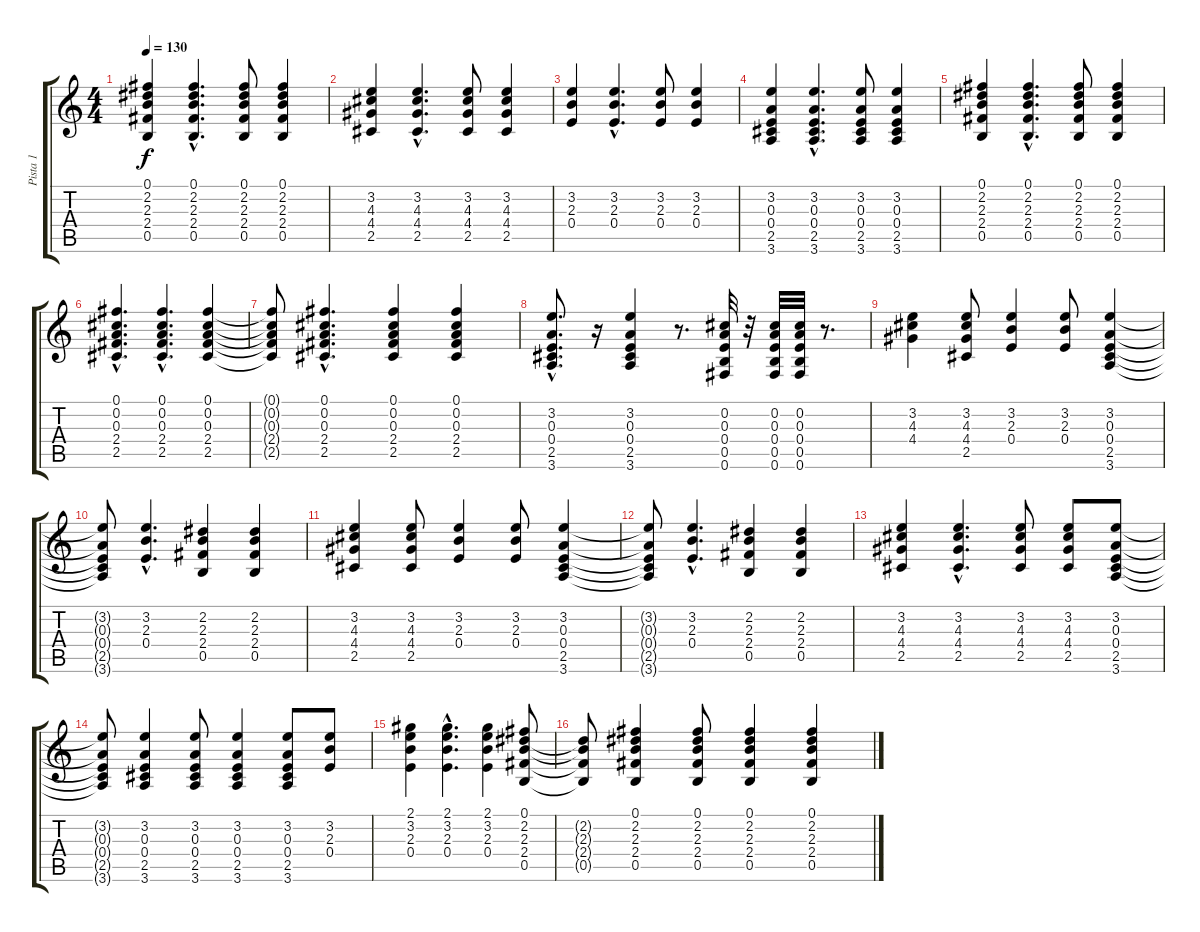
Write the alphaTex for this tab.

\track ("Pista 1" "Pista 1") {instrument distortionguitar}
\staff {score tabs}
\tuning (Gb4 Db4 A3 E3 B2 Gb2) {hide}
\ts (4 4)
\tempo 130
\clef g2
\ks c
(0.1 2.2 2.3 2.4 0.5).4{dy f} (0.1{hac} 2.2{hac} 2.3{hac} 2.4{hac} 0.5{hac}).4{d} (0.1 2.2 2.3 2.4 0.5).8 (0.1 2.2 2.3 2.4 0.5).4 |
(3.2 4.3 4.4 2.5).4 (3.2{hac} 4.3{hac} 4.4{hac} 2.5{hac}).4{d} (3.2 4.3 4.4 2.5).8 (3.2 4.3 4.4 2.5).4 |
(3.2 2.3 0.4).4 (3.2{hac} 2.3{hac} 0.4{hac}).4{d} (3.2 2.3 0.4).8 (3.2 2.3 0.4).4 |
(3.2 0.3 0.4 2.5 3.6).4 (3.2{hac} 0.3{hac} 0.4{hac} 2.5{hac} 3.6{hac}).4{d} (3.2 0.3 0.4 2.5 3.6).8 (3.2 0.3 0.4 2.5 3.6).4 |
(0.1 2.2 2.3 2.4 0.5).4 (0.1{hac} 2.2{hac} 2.3{hac} 2.4{hac} 0.5{hac}).4{d} (0.1 2.2 2.3 2.4 0.5).8 (0.1 2.2 2.3 2.4 0.5).4 |
(0.1{hac} 0.2{hac} 0.3{hac} 2.4{hac} 2.5{hac}).4{d} (0.1{hac} 0.2{hac} 0.3{hac} 2.4{hac} 2.5{hac}).4{d} (0.1 0.2 0.3 2.4 2.5).4 |
(0.1{t} 0.2{t} 0.3{t} 2.4{t} 2.5{t}).8 (0.1{hac} 0.2{hac} 0.3{hac} 2.4{hac} 2.5{hac}).4{d} (0.1 0.2 0.3 2.4 2.5).4 (0.1 0.2 0.3 2.4 2.5).4 |
(3.2{hac} 0.3{hac} 0.4{hac} 2.5{hac} 3.6{hac}).8{d} r.16 (3.2 0.3 0.4 2.5 3.6).4 r.8{d} (0.2 0.3 0.4 0.5 0.6).32 r.32 (0.2 0.3 0.4 0.5 0.6).32 (0.2 0.3 0.4 0.5 0.6).32 r.8{d} |
(3.2 4.3 4.4).4{instrument overdrivenguitar} (3.2 4.3 4.4 2.5).8 (3.2 2.3 0.4).4 (3.2 2.3 0.4).8 (3.2 0.3 0.4 2.5 3.6).4 |
(3.2{t} 0.3{t} 0.4{t} 2.5{t} 3.6{t}).8 (3.2{hac} 2.3{hac} 0.4{hac}).4{d} (2.2 2.3 2.4 0.5).4 (2.2 2.3 2.4 0.5).4 |
(3.2 4.3 4.4 2.5).4 (3.2 4.3 4.4 2.5).8 (3.2 2.3 0.4).4 (3.2 2.3 0.4).8 (3.2 0.3 0.4 2.5 3.6).4 |
(3.2{t} 0.3{t} 0.4{t} 2.5{t} 3.6{t}).8 (3.2{hac} 2.3{hac} 0.4{hac}).4{d} (2.2 2.3 2.4 0.5).4 (2.2 2.3 2.4 0.5).4 |
(3.2 4.3 4.4 2.5).4{instrument distortionguitar} (3.2{hac} 4.3{hac} 4.4{hac} 2.5{hac}).4{d} (3.2 4.3 4.4 2.5).8 (3.2 4.3 4.4 2.5).8 (3.2 0.3 0.4 2.5 3.6).8 |
(3.2{t} 0.3{t} 0.4{t} 2.5{t} 3.6{t}).8 (3.2 0.3 0.4 2.5 3.6).4 (3.2 0.3 0.4 2.5 3.6).8 (3.2 0.3 0.4 2.5 3.6).4 (3.2 0.3 0.4 2.5 3.6).8 (3.2 2.3 0.4).8 |
(2.1 3.2 2.3 0.4).4 (2.1{hac} 3.2{hac} 2.3{hac} 0.4{hac}).4{d} (2.1 3.2 2.3 0.4).4 (0.1 2.2 2.3 2.4 0.5).8 |
(2.2{t} 2.3{t} 2.4{t} 0.5{t}).8 (0.1 2.2 2.3 2.4 0.5).4 (0.1 2.2 2.3 2.4 0.5).8 (0.1 2.2 2.3 2.4 0.5).4 (0.1 2.2 2.3 2.4 0.5).4
